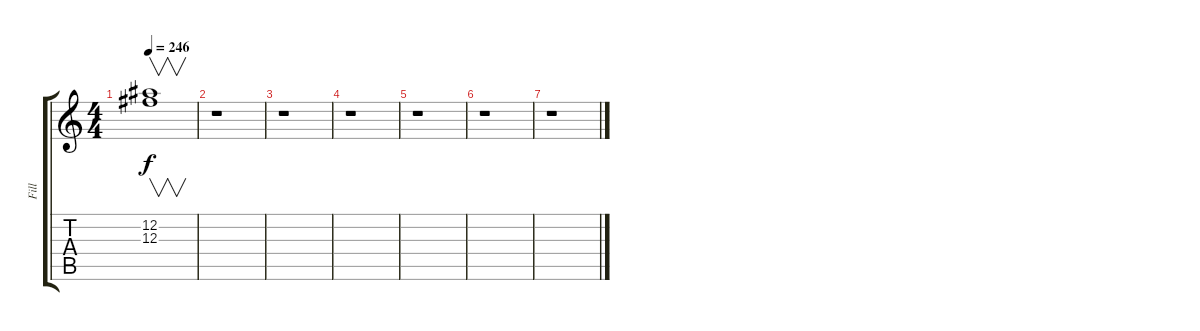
\track ("Fill" "Fill") {instrument overdrivenguitar}
\staff {score tabs}
\tuning (Eb4 Bb3 Gb3 Db3 Ab2 Eb2) {hide}
\ts (4 4)
\tempo 246
\clef g2
\ks c
(12.2{t} 12.3{t}).1{v dy f} |
r.1 |
r.1 |
r.1 |
r.1 |
r.1 |
r.1
